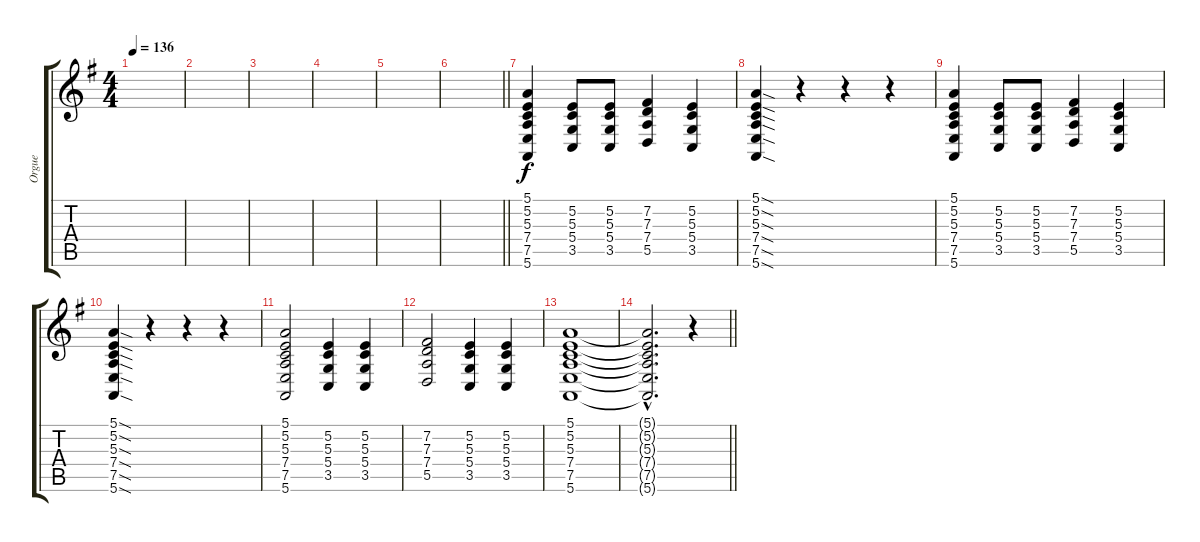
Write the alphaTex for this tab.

\track ("Orgue" "Orgue") {instrument drawbarorgan}
\staff {score tabs}
\tuning (E4 B3 G3 D3 A2 E2) {hide}
\ts (4 4)
\tempo 136
\clef g2
\ks g
|
|
|
|
|
\barLineRight lightlight
|
(5.1 5.2 5.3 7.4 7.5 5.6).4{volume 10} (5.2 5.3 5.4 3.5).8 (5.2 5.3 5.4 3.5).8 (7.2 7.3 7.4 5.5).4 (5.2 5.3 5.4 3.5).4 |
(5.1{sod} 5.2{sod} 5.3{sod} 7.4{sod} 7.5{sod} 5.6{sod}).4 r.4 r.4 r.4 |
(5.1 5.2 5.3 7.4 7.5 5.6).4 (5.2 5.3 5.4 3.5).8 (5.2 5.3 5.4 3.5).8 (7.2 7.3 7.4 5.5).4 (5.2 5.3 5.4 3.5).4 |
(5.1{sod} 5.2{sod} 5.3{sod} 7.4{sod} 7.5{sod} 5.6{sod}).4 r.4 r.4 r.4 |
(5.1 5.2 5.3 7.4 7.5 5.6).2 (5.2 5.3 5.4 3.5).4 (5.2 5.3 5.4 3.5).4 |
(7.2 7.3 7.4 5.5).2 (5.2 5.3 5.4 3.5).4 (5.2 5.3 5.4 3.5).4 |
(5.1 5.2 5.3 7.4 7.5 5.6).1 |
\barLineRight lightlight
(5.1{hac t} 5.2{hac t} 5.3{hac t} 7.4{hac t} 7.5{hac t} 5.6{hac t}).2{d} r.4
